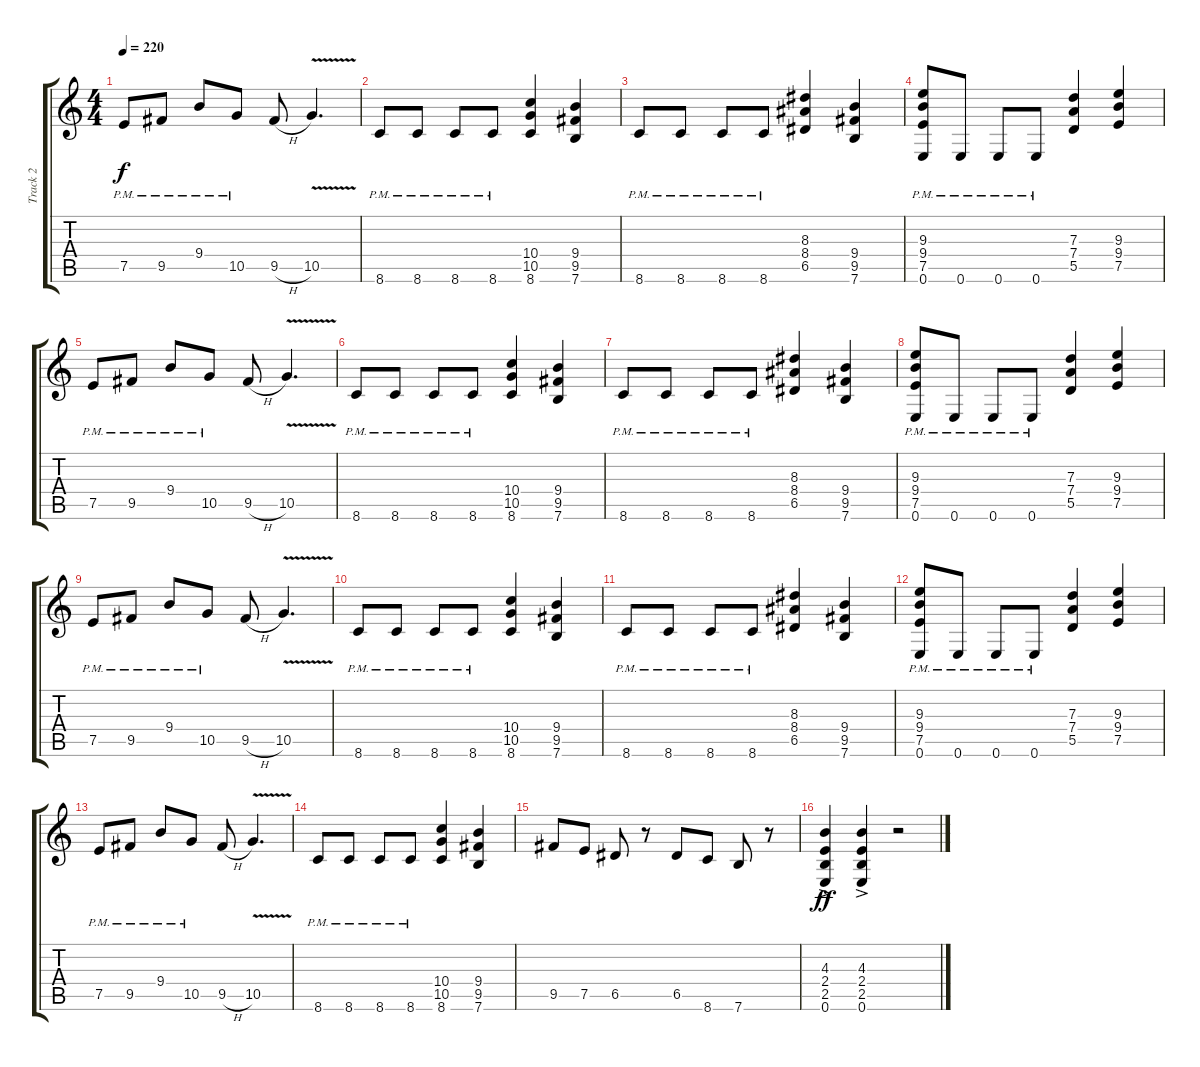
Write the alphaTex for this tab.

\track ("Track 2" "Track 2") {instrument distortionguitar}
\staff {score tabs}
\tuning (E4 B3 G3 D3 A2 E2) {hide}
\ts (4 4)
\tempo 220
\clef g2
\ks c
7.5{pm}.8{dy f} 9.5{pm}.8 9.4{pm}.8 10.5{pm}.8 9.5{h}.8 10.5{v}.4{d} |
8.6{pm}.8 8.6{pm}.8 8.6{pm}.8 8.6{pm}.8 (10.4 10.5 8.6).4 (9.4 9.5 7.6).4 |
8.6{pm}.8 8.6{pm}.8 8.6{pm}.8 8.6{pm}.8 (8.3 8.4 6.5).4 (9.4 9.5 7.6).4 |
(9.3{pm} 9.4{pm} 7.5{pm} 0.6{pm}).8 0.6{pm}.8 0.6{pm}.8 0.6{pm}.8 (7.3 7.4 5.5).4 (9.3 9.4 7.5).4 |
7.5{pm}.8 9.5{pm}.8 9.4{pm}.8 10.5{pm}.8 9.5{h}.8 10.5{v}.4{d} |
8.6{pm}.8 8.6{pm}.8 8.6{pm}.8 8.6{pm}.8 (10.4 10.5 8.6).4 (9.4 9.5 7.6).4 |
8.6{pm}.8 8.6{pm}.8 8.6{pm}.8 8.6{pm}.8 (8.3 8.4 6.5).4 (9.4 9.5 7.6).4 |
(9.3{pm} 9.4{pm} 7.5{pm} 0.6{pm}).8 0.6{pm}.8 0.6{pm}.8 0.6{pm}.8 (7.3 7.4 5.5).4 (9.3 9.4 7.5).4 |
7.5{pm}.8 9.5{pm}.8 9.4{pm}.8 10.5{pm}.8 9.5{h}.8 10.5{v}.4{d} |
8.6{pm}.8 8.6{pm}.8 8.6{pm}.8 8.6{pm}.8 (10.4 10.5 8.6).4 (9.4 9.5 7.6).4 |
8.6{pm}.8 8.6{pm}.8 8.6{pm}.8 8.6{pm}.8 (8.3 8.4 6.5).4 (9.4 9.5 7.6).4 |
(9.3{pm} 9.4{pm} 7.5{pm} 0.6{pm}).8 0.6{pm}.8 0.6{pm}.8 0.6{pm}.8 (7.3 7.4 5.5).4 (9.3 9.4 7.5).4 |
7.5{pm}.8 9.5{pm}.8 9.4{pm}.8 10.5{pm}.8 9.5{h}.8 10.5{v}.4{d} |
8.6{pm}.8 8.6{pm}.8 8.6{pm}.8 8.6{pm}.8 (10.4 10.5 8.6).4 (9.4 9.5 7.6).4 |
9.5.8 7.5.8 6.5.8 r.8 6.5.8 8.6.8 7.6.8 r.8 |
(4.3{ac} 2.4{ac} 2.5{ac} 0.6{ac}).4{dy ff} (4.3{ac} 2.4{ac} 2.5{ac} 0.6{ac}).4 r.2
